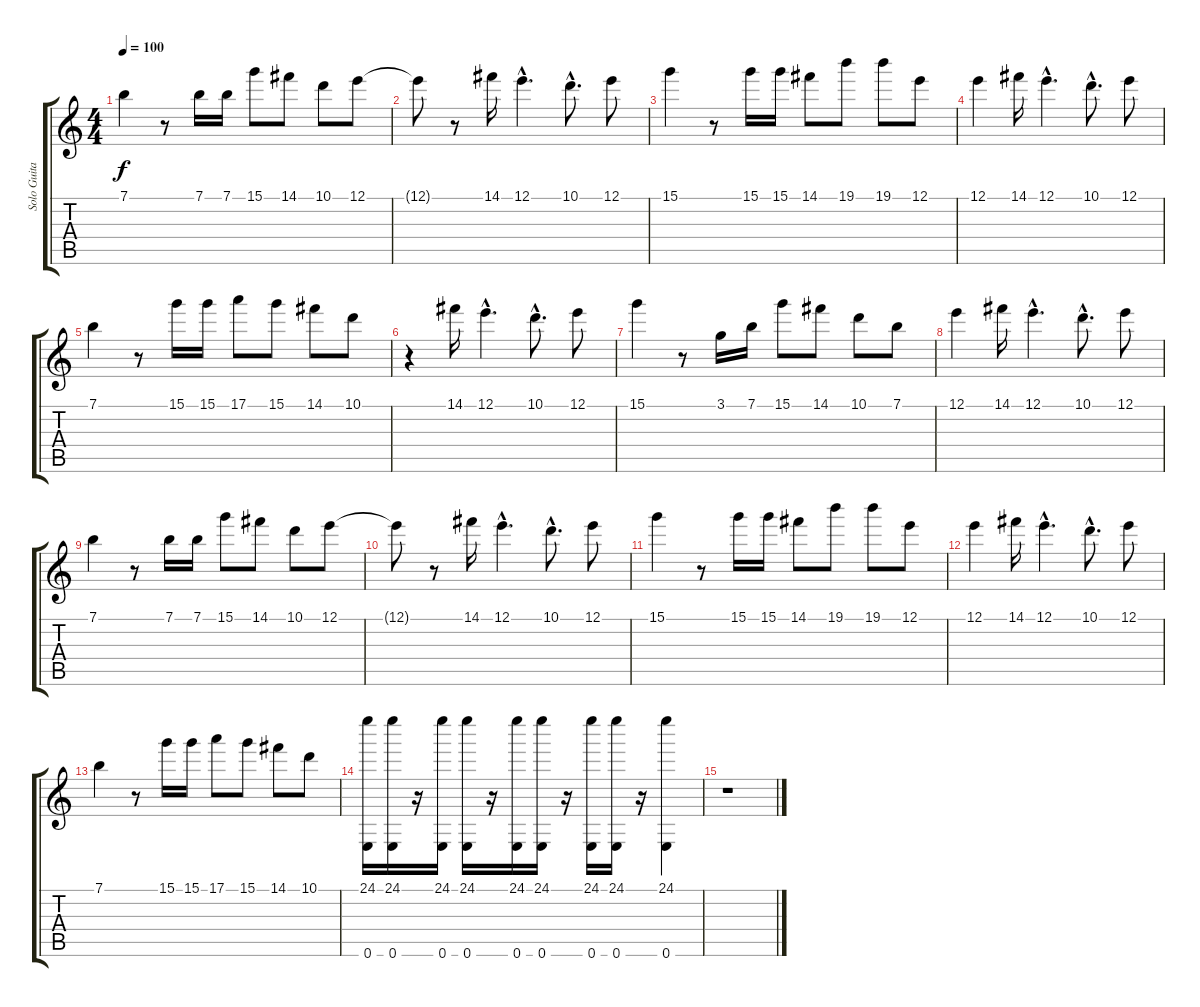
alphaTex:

\track ("Solo Guitar" "Solo Guita") {instrument overdrivenguitar}
\staff {score tabs}
\tuning (E4 B3 G3 D3 A2 E2) {hide}
\ts (4 4)
\tempo 100
\clef g2
\ks c
7.1.4{dy f} r.8 7.1.16 7.1.16 15.1.8 14.1.8 10.1.8 12.1.8 |
12.1{t}.8 r.8 14.1.16 12.1{hac}.4{d} 10.1{hac}.8{d} 12.1.8 |
15.1.4 r.8 15.1.16 15.1.16 14.1.8 19.1.8 19.1.8 12.1.8 |
12.1.4 14.1.16 12.1{hac}.4{d} 10.1{hac}.8{d} 12.1.8 |
7.1.4 r.8 15.1.16 15.1.16 17.1.8 15.1.8 14.1.8 10.1.8 |
r.4 14.1.16 12.1{hac}.4{d} 10.1{hac}.8{d} 12.1.8 |
15.1.4 r.8 3.1.16 7.1.16 15.1.8 14.1.8 10.1.8 7.1.8 |
12.1.4 14.1.16 12.1{hac}.4{d} 10.1{hac}.8{d} 12.1.8 |
7.1.4 r.8 7.1.16 7.1.16 15.1.8 14.1.8 10.1.8 12.1.8 |
12.1{t}.8 r.8 14.1.16 12.1{hac}.4{d} 10.1{hac}.8{d} 12.1.8 |
15.1.4 r.8 15.1.16 15.1.16 14.1.8 19.1.8 19.1.8 12.1.8 |
12.1.4 14.1.16 12.1{hac}.4{d} 10.1{hac}.8{d} 12.1.8 |
7.1.4 r.8 15.1.16 15.1.16 17.1.8 15.1.8 14.1.8 10.1.8 |
(24.1 0.6).16 (24.1 0.6).16 r.16 (24.1 0.6).16 (24.1 0.6).16 r.16 (24.1 0.6).16 (24.1 0.6).16 r.16 (24.1 0.6).16 (24.1 0.6).16 r.16 (24.1 0.6).4 |
r.1
